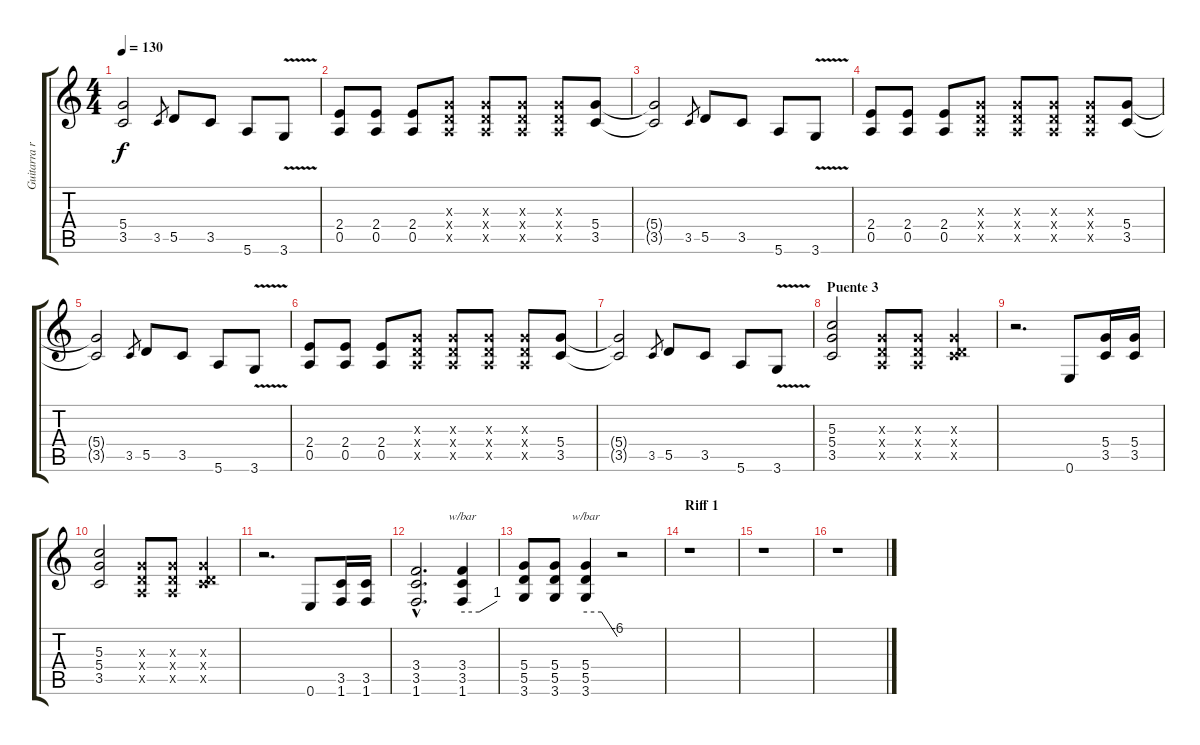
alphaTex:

\track ("Guitarra rítmica" "Guitarra r") {instrument distortionguitar}
\staff {score tabs}
\tuning (E4 B3 G3 D3 A2 E2) {hide}
\ts (4 4)
\tempo 130
\clef g2
\ks c
(5.4{t} 3.5{t}).2{dy f} 3.5.8{gr} 5.5.8 3.5.8 5.6.8 3.6{v}.8 |
(2.4 0.5).8 (2.4 0.5).8 (2.4 0.5).8 (0.3{x} 0.4{x} 0.5{x}).8 (0.3{x} 0.4{x} 0.5{x}).8 (0.3{x} 0.4{x} 0.5{x}).8 (0.3{x} 0.4{x} 0.5{x}).8 (5.4 3.5).8 |
(5.4{t} 3.5{t}).2 3.5.8{gr} 5.5.8 3.5.8 5.6.8 3.6{v}.8 |
(2.4 0.5).8 (2.4 0.5).8 (2.4 0.5).8 (0.3{x} 0.4{x} 0.5{x}).8 (0.3{x} 0.4{x} 0.5{x}).8 (0.3{x} 0.4{x} 0.5{x}).8 (0.3{x} 0.4{x} 0.5{x}).8 (5.4 3.5).8 |
(5.4{t} 3.5{t}).2 3.5.8{gr} 5.5.8 3.5.8 5.6.8 3.6{v}.8 |
(2.4 0.5).8 (2.4 0.5).8 (2.4 0.5).8 (0.3{x} 0.4{x} 0.5{x}).8 (0.3{x} 0.4{x} 0.5{x}).8 (0.3{x} 0.4{x} 0.5{x}).8 (0.3{x} 0.4{x} 0.5{x}).8 (5.4 3.5).8 |
(5.4{t} 3.5{t}).2 3.5.8{gr} 5.5.8 3.5.8 5.6.8 3.6{v}.8 |
\section ("" "Puente 3")
(5.3 5.4 3.5).2 (0.3{x} 0.4{x} 0.5{x}).8 (0.3{x} 0.4{x} 0.5{x}).8 (0.3{x} 0.4{x} 3.5{x}).4 |
r.2{d} 0.6.8 (5.4 3.5).16 (5.4 3.5).16 |
(5.3 5.4 3.5).2 (0.3{x} 0.4{x} 0.5{x}).8 (0.3{x} 0.4{x} 0.5{x}).8 (0.3{x} 0.4{x} 3.5{x}).4 |
r.2{d} 0.6.8 (3.5 1.6).16 (3.5 1.6).16 |
(3.4{hac} 3.5{hac} 1.6{hac}).2{d} (3.4 3.5 1.6).4{tbe (custom default 0 0 29 0 60 4)} |
(5.4 5.5 3.6).8 (5.4 5.5 3.6).8 (5.4 5.5 3.6).4{tbe (custom default 0 0 30 0 60 -24)} r.2 |
\section ("" "Riff 1")
r.1 |
r.1 |
r.1
